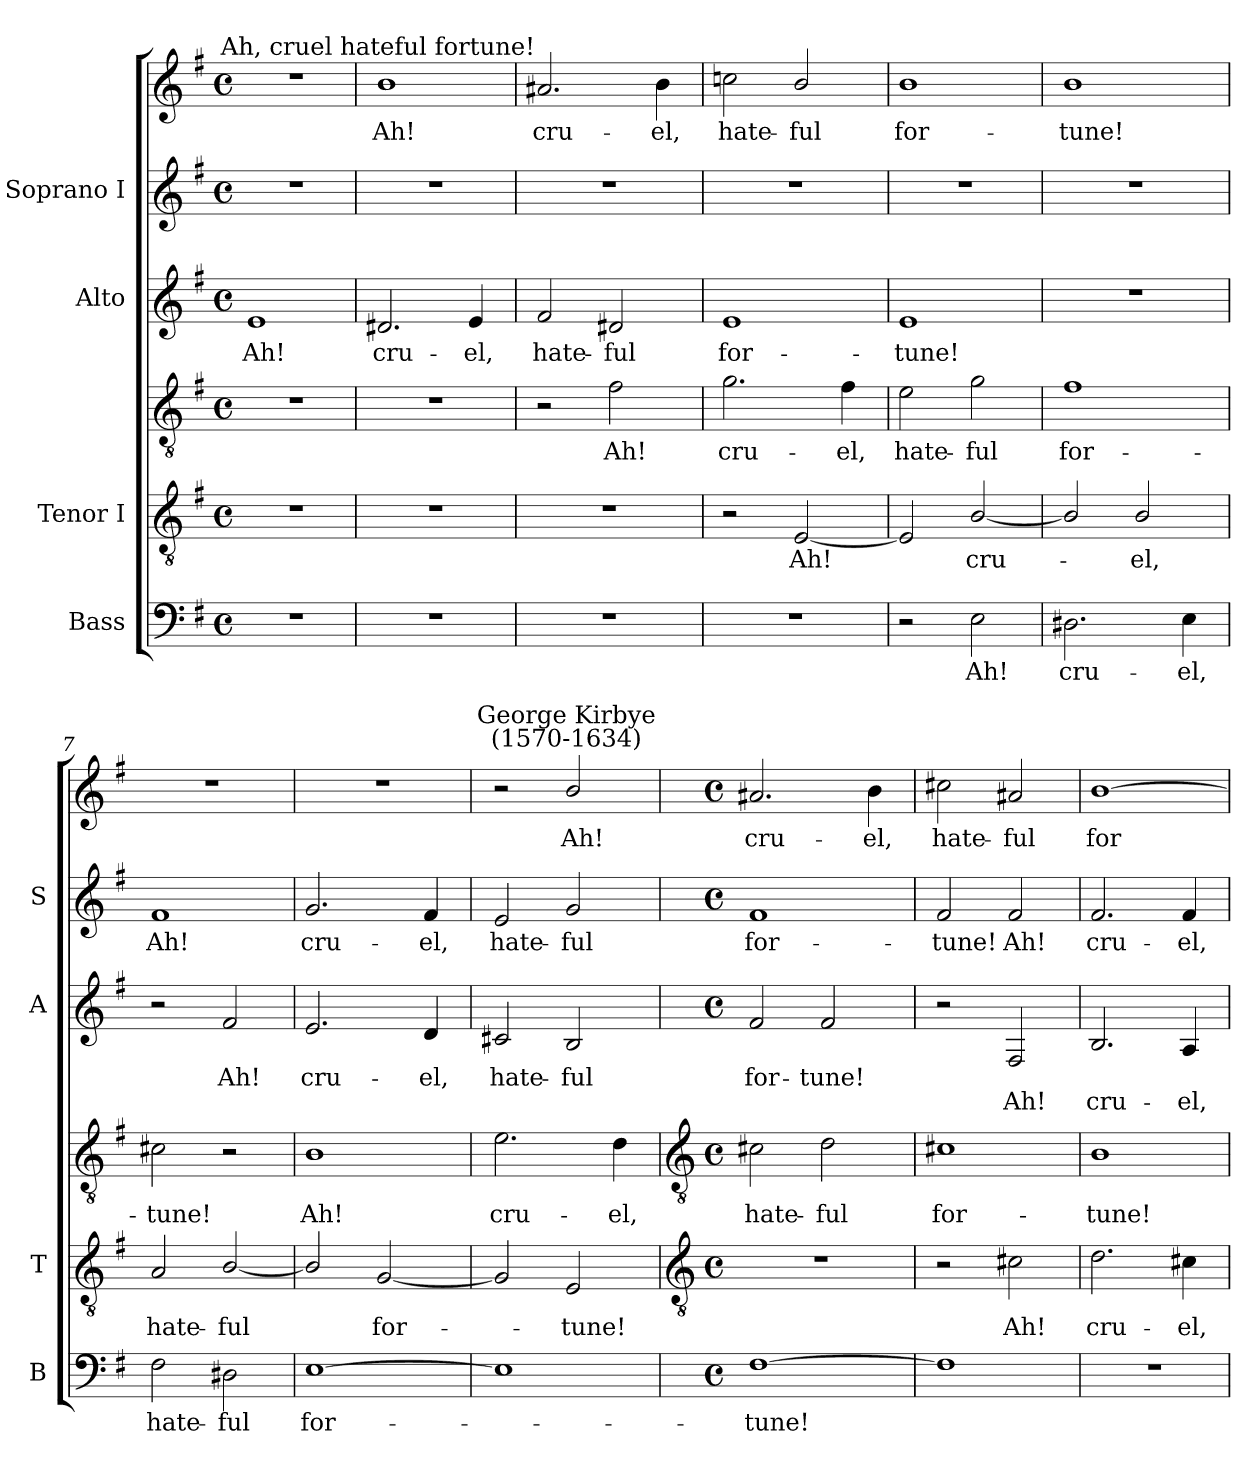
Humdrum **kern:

**kern	**text	**kern	**text	**kern	**text	**kern	**text	**text	**kern	**text	**kern	**text
*part4	*part4	*part3	*part3	*part3	*part3	*part2	*part2	*part2	*part1	*part1	*part1	*part1
*staff6	*staff6	*staff5	*staff5	*staff4	*staff4	*staff3	*staff3	*staff3	*staff2	*staff2	*staff1	*staff1
*I"Bass	*	*I"Tenor I	*	*	*	*I"Alto	*	*	*I"Soprano I	*	*	*
*I'B	*	*I'T	*	*	*	*I'A	*	*	*I'S	*	*	*
*clefF4	*	*clefGv2	*	*clefGv2	*	*clefG2	*	*	*clefG2	*	*clefG2	*
*k[f#]	*	*k[f#]	*	*k[f#]	*	*k[f#]	*	*	*k[f#]	*	*k[f#]	*
*G:	*	*G:	*	*G:	*	*G:	*	*	*G:	*	*G:	*
*M4/4	*	*M4/4	*	*M4/4	*	*M4/4	*	*	*M4/4	*	*M4/4	*
*met(c)	*	*met(c)	*	*met(c)	*	*met(c)	*	*	*met(c)	*	*met(c)	*
=1	=1	=1	=1	=1	=1	=1	=1	=1	=1	=1	=1	=1
!	!	!	!	!	!	!	!LO:LY:b	!	!	!	!	!
1r	.	1r	.	1r	.	1e	Ah!	.	1r	.	1r	.
=2	=2	=2	=2	=2	=2	=2	=2	=2	=2	=2	=2	=2
!	!	!	!	!	!	!	!	!	!	!	!LO:TX:a:cj:t=Ah, cruel hateful fortune!	!
!	!	!	!	!	!	!	!LO:LY:b	!	!	!	!	!LO:LY:b
1r	.	1r	.	1r	.	2.d#X	cru-	.	1r	.	1b	Ah!
!	!	!	!	!	!	!	!LO:LY:b	!	!	!	!	!
.	.	.	.	.	.	4e	-el,	.	.	.	.	.
=3	=3	=3	=3	=3	=3	=3	=3	=3	=3	=3	=3	=3
!	!	!	!	!	!	!	!LO:LY:b	!	!	!	!	!LO:LY:b
1r	.	1r	.	2r	.	2f#	hate-	.	1r	.	2.a#X	cru-
!	!	!	!	!	!LO:LY:b	!	!LO:LY:b	!	!	!	!	!
.	.	.	.	2f#	Ah!	2d#X	-ful	.	.	.	.	.
!	!	!	!	!	!	!	!	!	!	!	!	!LO:LY:b
.	.	.	.	.	.	.	.	.	.	.	4b	-el,
=4	=4	=4	=4	=4	=4	=4	=4	=4	=4	=4	=4	=4
!	!	!	!	!	!LO:LY:b	!	!LO:LY:b	!	!	!	!	!LO:LY:b
1r	.	2r	.	2.g	cru-	1e	for-	.	1r	.	2ccn	hate-
!	!	!	!LO:LY:b	!	!	!	!	!	!	!	!	!LO:LY:b
.	.	[2E	Ah!	.	.	.	.	.	.	.	2b/	-ful
!	!	!	!	!	!LO:LY:b	!	!	!	!	!	!	!
.	.	.	.	4f#	-el,	.	.	.	.	.	.	.
=5	=5	=5	=5	=5	=5	=5	=5	=5	=5	=5	=5	=5
!	!	!	!	!	!LO:LY:b	!	!LO:LY:b	!	!	!	!	!LO:LY:b
2r	.	2E]	.	2e	hate-	1e	-tune!	.	1r	.	1b	for-
!	!LO:LY:b	!	!LO:LY:b	!	!LO:LY:b	!	!	!	!	!	!	!
2E	Ah!	[2B/	cru-	2g	-ful	.	.	.	.	.	.	.
=6	=6	=6	=6	=6	=6	=6	=6	=6	=6	=6	=6	=6
!	!LO:LY:b	!	!	!	!LO:LY:b	!	!	!	!	!	!	!LO:LY:b
2.D#X	cru-	2B/]	.	1f#	for-	1r	.	.	1r	.	1b	-tune!
!	!	!	!LO:LY:b	!	!	!	!	!	!	!	!	!
.	.	2B/	-el,	.	.	.	.	.	.	.	.	.
!	!LO:LY:b	!	!	!	!	!	!	!	!	!	!	!
4E	-el,	.	.	.	.	.	.	.	.	.	.	.
=7	=7	=7	=7	=7	=7	=7	=7	=7	=7	=7	=7	=7
!	!LO:LY:b	!	!LO:LY:b	!	!LO:LY:b	!	!	!	!	!LO:LY:b	!	!
2F#	hate-	2A	hate-	2c#X	tune!	2r	.	.	1f#	Ah!	1r	.
!	!LO:LY:b	!	!LO:LY:b	!	!	!	!LO:LY:b	!	!	!	!	!
2D#X	-ful	[2B/	-ful	2r	.	2f#	Ah!	.	.	.	.	.
=8	=8	=8	=8	=8	=8	=8	=8	=8	=8	=8	=8	=8
!	!LO:LY:b	!	!	!	!LO:LY:b	!	!LO:LY:b	!	!	!LO:LY:b	!	!
[1E	for-	2B/]	.	1B	Ah!	2.e	cru-	.	2.g	cru-	1r	.
!	!	!	!LO:LY:b	!	!	!	!	!	!	!	!	!
.	.	[2G	for-	.	.	.	.	.	.	.	.	.
!	!	!	!	!	!	!	!LO:LY:b	!	!	!LO:LY:b	!	!
.	.	.	.	.	.	4d	-el,	.	4f#	-el,	.	.
=9	=9	=9	=9	=9	=9	=9	=9	=9	=9	=9	=9	=9
!	!	!	!	!	!LO:LY:b	!	!LO:LY:b	!	!	!LO:LY:b	!	!
1E]	.	2G]	.	2.e	cru-	2c#X	hate-	.	2e	hate-	2r	.
!	!	!	!	!	!	!	!	!	!	!	!LO:TX:a:cj:t=George Kirbye\n(1570-1634)	!
!	!	!	!LO:LY:b	!	!	!	!LO:LY:b	!	!	!LO:LY:b	!	!LO:LY:b
.	.	2E	tune!	.	.	2B	-ful	.	2g	-ful	2b/	Ah!
!	!	!	!	!	!LO:LY:b	!	!	!	!	!	!	!
.	.	.	.	4d	-el,	.	.	.	.	.	.	.
!!LO:LB:g=z
=10	=10	=10	=10	=10	=10	=10	=10	=10	=10	=10	=10	=10
*	*	*clefGv2	*	*clefGv2	*	*	*	*	*	*	*	*
*M4/4	*	*M4/4	*	*M4/4	*	*M4/4	*	*	*M4/4	*	*M4/4	*
*met(c)	*	*met(c)	*	*met(c)	*	*met(c)	*	*	*met(c)	*	*met(c)	*
!	!LO:LY:b	!	!	!	!LO:LY:b	!	!LO:LY:b	!	!	!LO:LY:b	!	!LO:LY:b
[1F#	tune!	1r	.	2c#X	hate-	2f#	for-	.	1f#	for-	2.a#X	cru-
!	!	!	!	!	!LO:LY:b	!	!LO:LY:b	!	!	!	!	!
.	.	.	.	2d	-ful	2f#	-tune!	.	.	.	.	.
!	!	!	!	!	!	!	!	!	!	!	!	!LO:LY:b
.	.	.	.	.	.	.	.	.	.	.	4b	-el,
=11	=11	=11	=11	=11	=11	=11	=11	=11	=11	=11	=11	=11
!	!	!	!	!	!LO:LY:b	!	!	!	!	!LO:LY:b	!	!LO:LY:b
1F#]	.	2r	.	1c#X	for-	2r	.	.	2f#	tune!	2cc#X	-hate-
!	!	!	!LO:LY:b	!	!	!	!	!LO:LY:b	!	!LO:LY:b	!	!LO:LY:b
.	.	2c#X	-Ah!	.	.	2F#	.	Ah!	2f#	Ah!	2a#X	-ful
=12	=12	=12	=12	=12	=12	=12	=12	=12	=12	=12	=12	=12
!	!	!	!LO:LY:b	!	!LO:LY:b	!	!	!LO:LY:b	!	!LO:LY:b	!	!LO:LY:b
1r	.	2.d	cru-	1B	tune!	2.B	.	cru-	2.f#	cru-	[1b	for-
!	!	!	!LO:LY:b	!	!	!	!	!LO:LY:b	!	!LO:LY:b	!	!
.	.	4c#X	-el,	.	.	4A	.	-el,	4f#	-el,	.	.
=	=	=	=	=	=	=	=	=	=	=	=	=
*-	*-	*-	*-	*-	*-	*-	*-	*-	*-	*-	*-	*-
